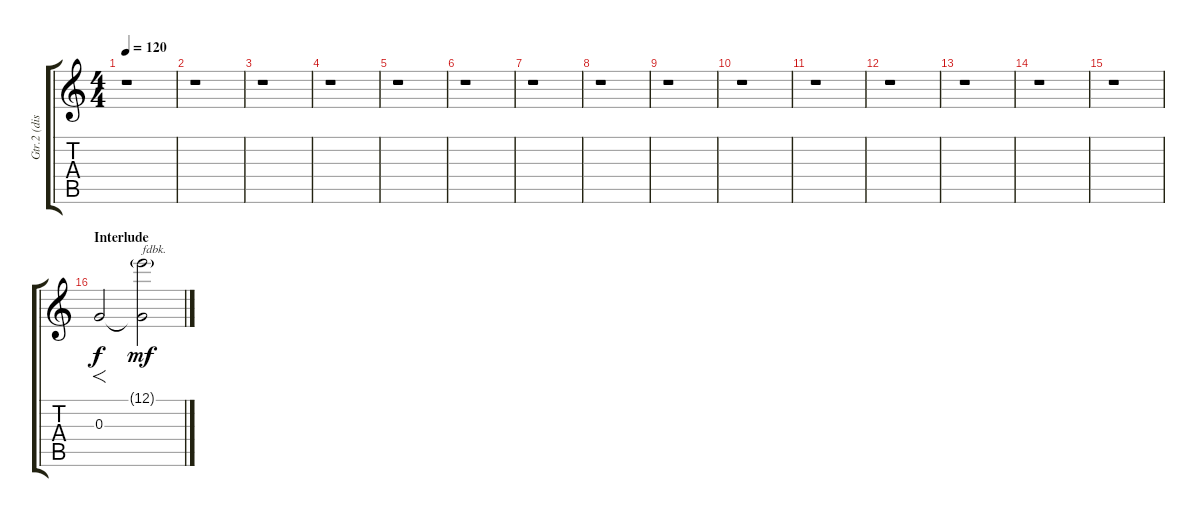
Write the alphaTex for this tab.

\track ("Gtr.2 (disto)" "Gtr.2 (dis") {instrument distortionguitar}
\staff {score tabs}
\tuning (E4 B3 G3 D3 A2 E2) {hide}
\ts (4 4)
\tempo 120
\clef g2
\ks c
r.1{dy f} |
r.1 |
r.1 |
r.1 |
r.1 |
r.1 |
r.1 |
r.1 |
r.1 |
r.1 |
r.1 |
r.1 |
r.1 |
r.1 |
r.1 |
\section ("" "Interlude")
0.3.2{f} (12.1{g} 0.3{t}).2{txt "fdbk." dy mf}
